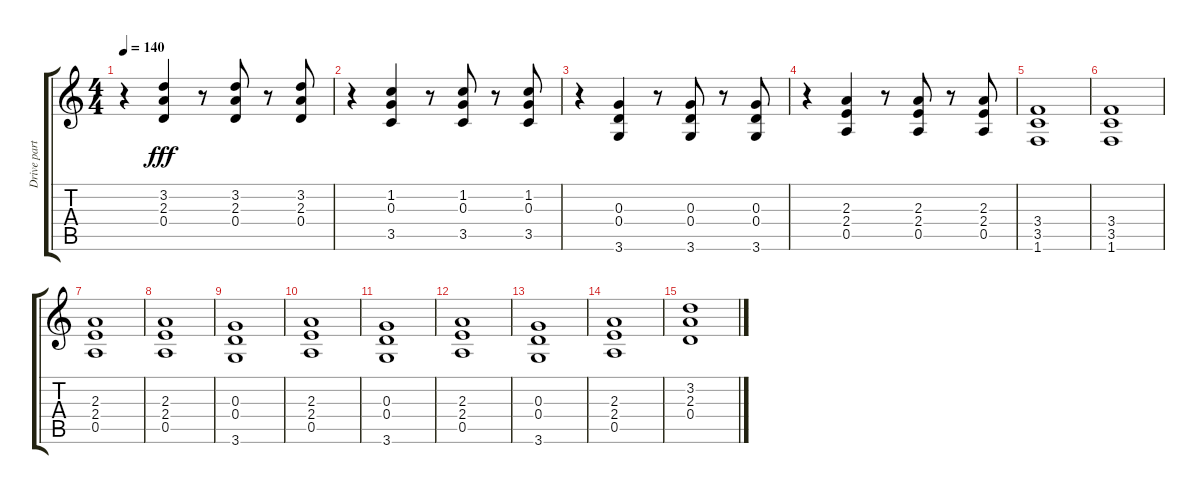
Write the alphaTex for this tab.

\track ("Drive part" "Drive part") {instrument overdrivenguitar}
\staff {score tabs}
\tuning (E4 B3 G3 D3 A2 E2) {hide}
\ts (4 4)
\tempo 140
\clef g2
\ks c
r.4{dy fff} (3.2 2.3 0.4).4 r.8 (3.2 2.3 0.4).8 r.8 (3.2 2.3 0.4).8 |
r.4 (1.2 0.3 3.5).4 r.8 (1.2 0.3 3.5).8 r.8 (1.2 0.3 3.5).8 |
r.4 (0.3 0.4 3.6).4 r.8 (0.3 0.4 3.6).8 r.8 (0.3 0.4 3.6).8 |
r.4 (2.3 2.4 0.5).4 r.8 (2.3 2.4 0.5).8 r.8 (2.3 2.4 0.5).8 |
(3.4 3.5 1.6).1 |
(3.4 3.5 1.6).1 |
(2.3 2.4 0.5).1 |
(2.3 2.4 0.5).1 |
(0.3 0.4 3.6).1 |
(2.3 2.4 0.5).1 |
(0.3 0.4 3.6).1 |
(2.3 2.4 0.5).1 |
(0.3 0.4 3.6).1 |
(2.3 2.4 0.5).1 |
(3.2 2.3 0.4).1
